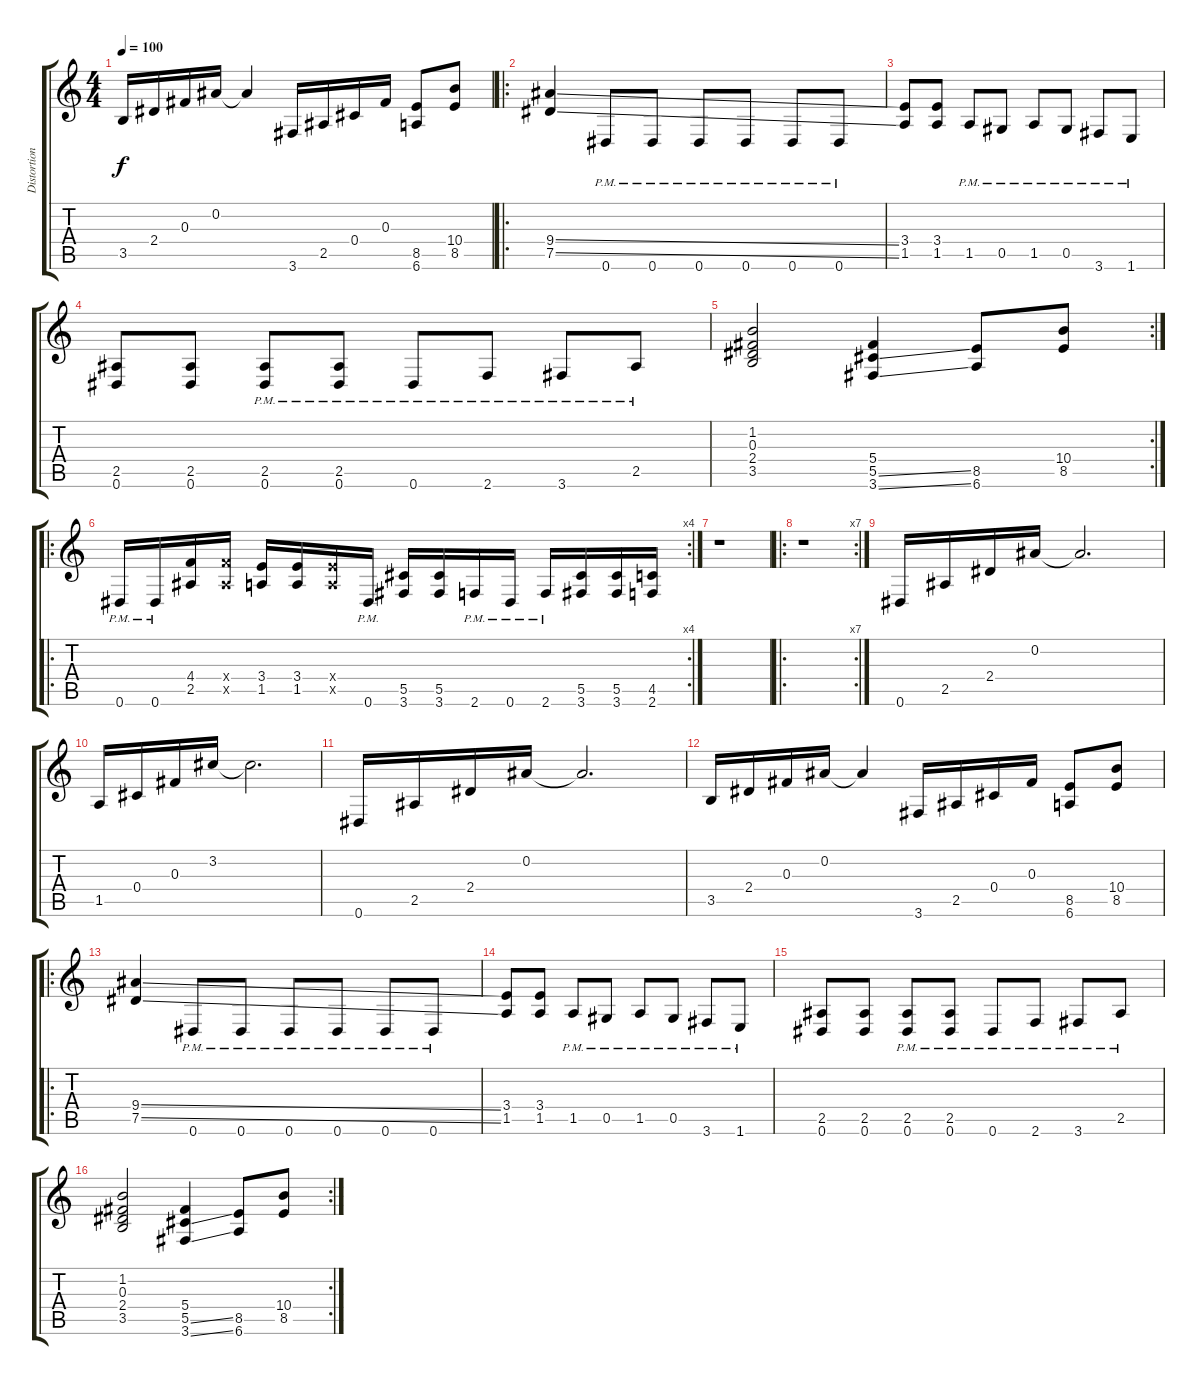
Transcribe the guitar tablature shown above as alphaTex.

\track ("Distortion Guitar 1" "Distortion") {instrument distortionguitar}
\staff {score tabs}
\tuning (Eb4 Bb3 Gb3 Db3 Ab2 Eb2) {hide}
\ts (4 4)
\tempo 100
\clef g2
\ks c
3.5.16{dy f} 2.4.16 0.3.16 0.2.16 0.2{t}.4 3.6.16 2.5.16 0.4.16 0.3.16 (8.5 6.6).8 (10.4 8.5).8 |
\ro
(9.4{ss} 7.5{ss}).4 0.6{pm}.8 0.6{pm}.8 0.6{pm}.8 0.6{pm}.8 0.6{pm}.8 0.6{pm}.8 |
(3.4 1.5).8 (3.4 1.5).8 1.5{pm}.8 0.5{pm}.8 1.5{pm}.8 0.5{pm}.8 3.6{pm}.8 1.6{pm}.8 |
(2.5 0.6).8 (2.5 0.6).8 (2.5{pm} 0.6{pm}).8 (2.5{pm} 0.6{pm}).8 0.6{pm}.8 2.6{pm}.8 3.6{pm}.8 2.5{pm}.8 |
\rc 2
(1.2 0.3 2.4 3.5).2 (5.4 5.5{ss} 3.6{ss}).4 (8.5 6.6).8 (10.4 8.5).8 |
\ro
\rc 4
0.6{pm}.16 0.6{pm}.16 (4.4 2.5).16 (4.4{x} 2.5{x}).16 (3.4 1.5).16 (3.4 1.5).16 (3.4{x} 1.5{x}).16 0.6{pm}.16 (5.5 3.6).16 (5.5 3.6).16 2.6{pm}.16 0.6{pm}.16 2.6{pm}.16 (5.5 3.6).16 (5.5 3.6).16 (4.5 2.6).16 |
r.1 |
\ro
\rc 7
r.1 |
0.6.16 2.5.16 2.4.16 0.2.16 0.2{t}.2{d} |
1.5.16 0.4.16 0.3.16 3.2.16 3.2{t}.2{d} |
0.6.16 2.5.16 2.4.16 0.2.16 0.2{t}.2{d} |
3.5.16 2.4.16 0.3.16 0.2.16 0.2{t}.4 3.6.16 2.5.16 0.4.16 0.3.16 (8.5 6.6).8 (10.4 8.5).8 |
\ro
(9.4{ss} 7.5{ss}).4 0.6{pm}.8 0.6{pm}.8 0.6{pm}.8 0.6{pm}.8 0.6{pm}.8 0.6{pm}.8 |
(3.4 1.5).8 (3.4 1.5).8 1.5{pm}.8 0.5{pm}.8 1.5{pm}.8 0.5{pm}.8 3.6{pm}.8 1.6{pm}.8 |
(2.5 0.6).8 (2.5 0.6).8 (2.5{pm} 0.6{pm}).8 (2.5{pm} 0.6{pm}).8 0.6{pm}.8 2.6{pm}.8 3.6{pm}.8 2.5{pm}.8 |
\rc 2
(1.2 0.3 2.4 3.5).2 (5.4 5.5{ss} 3.6{ss}).4 (8.5 6.6).8 (10.4 8.5).8
